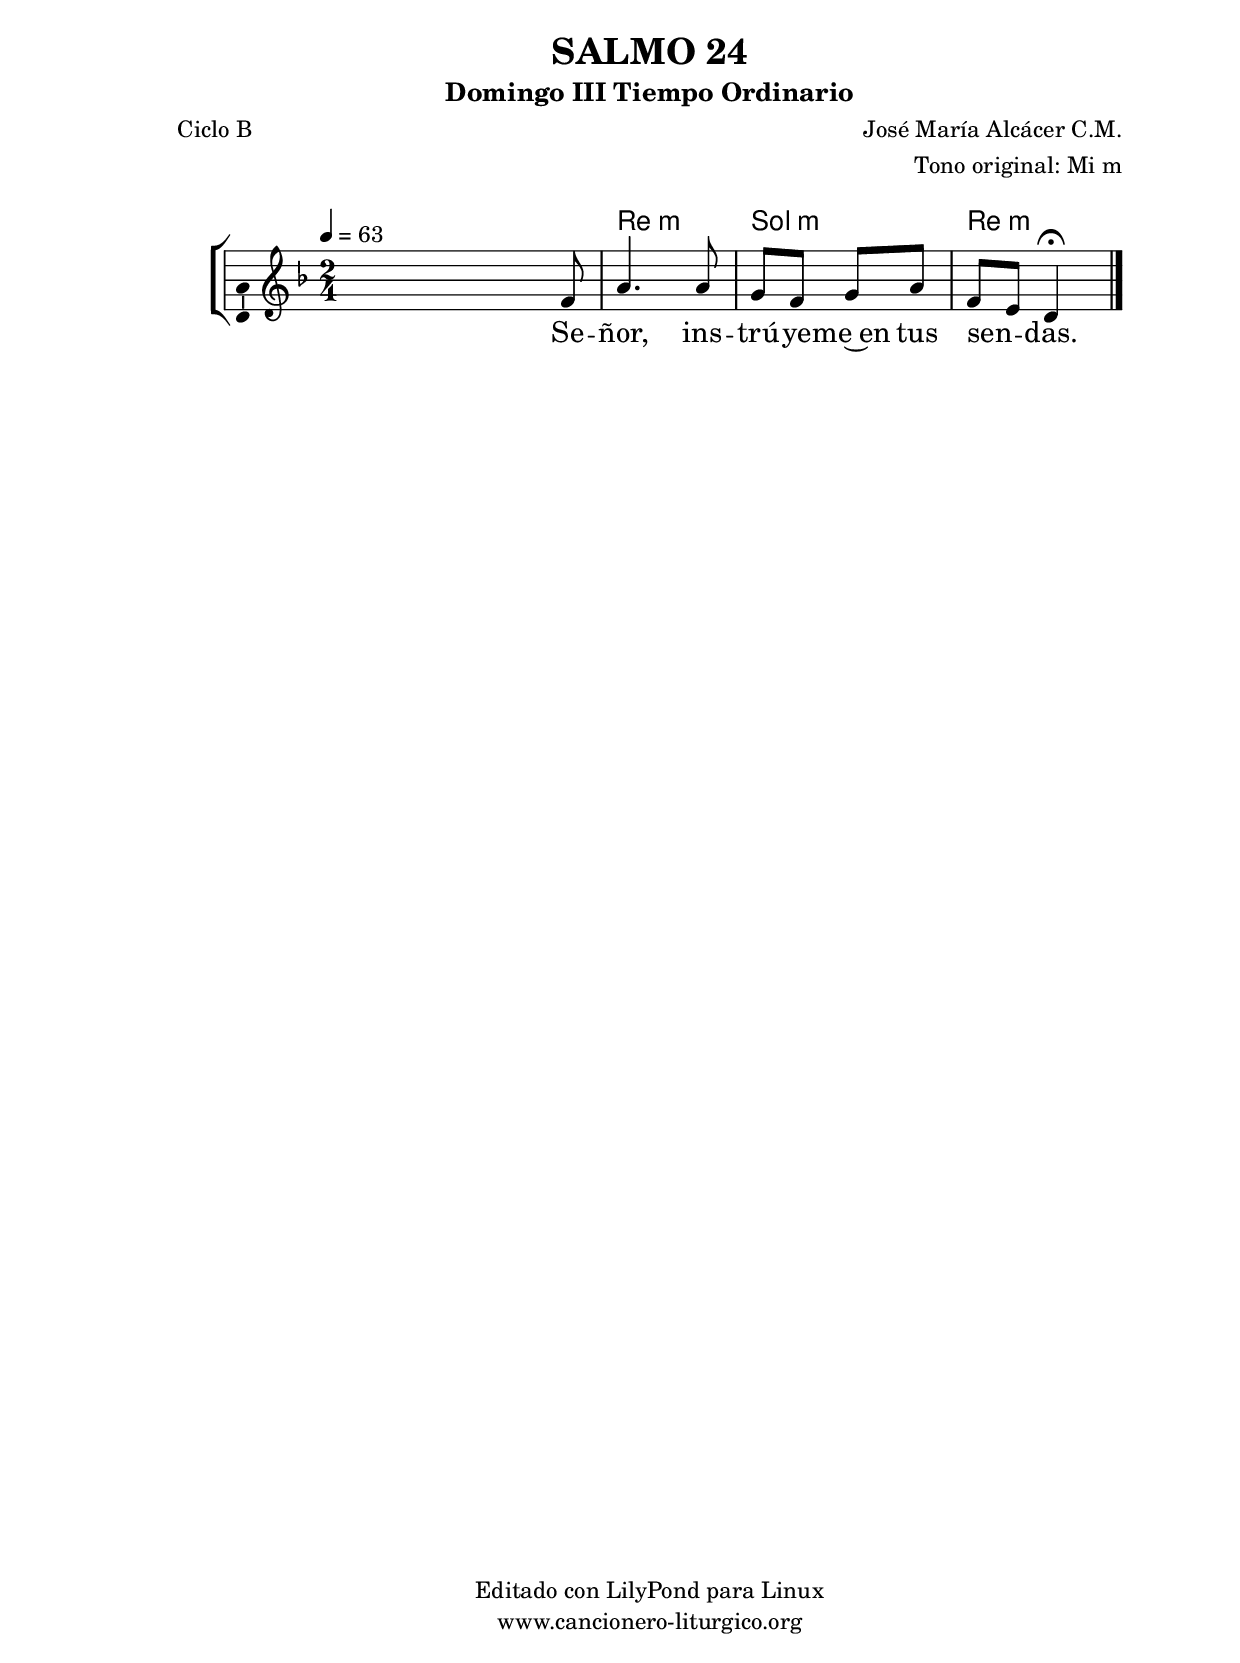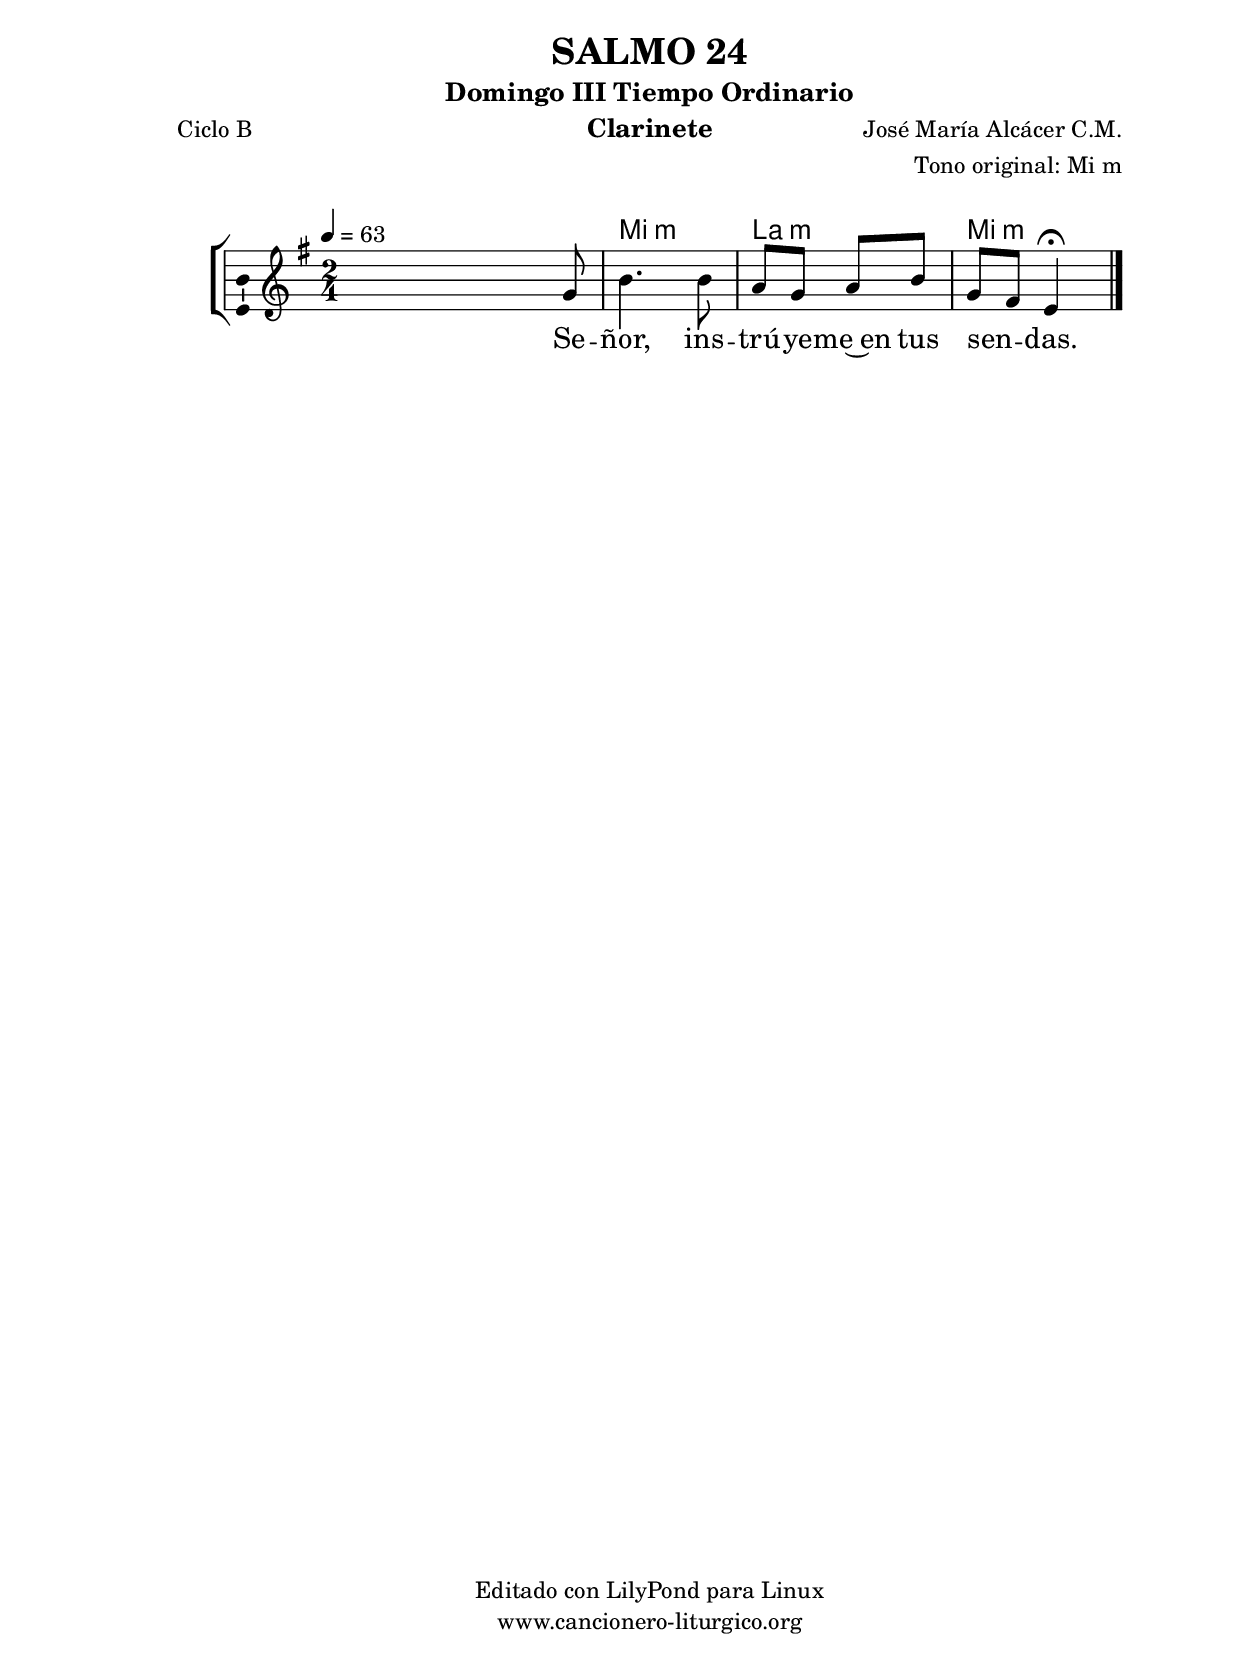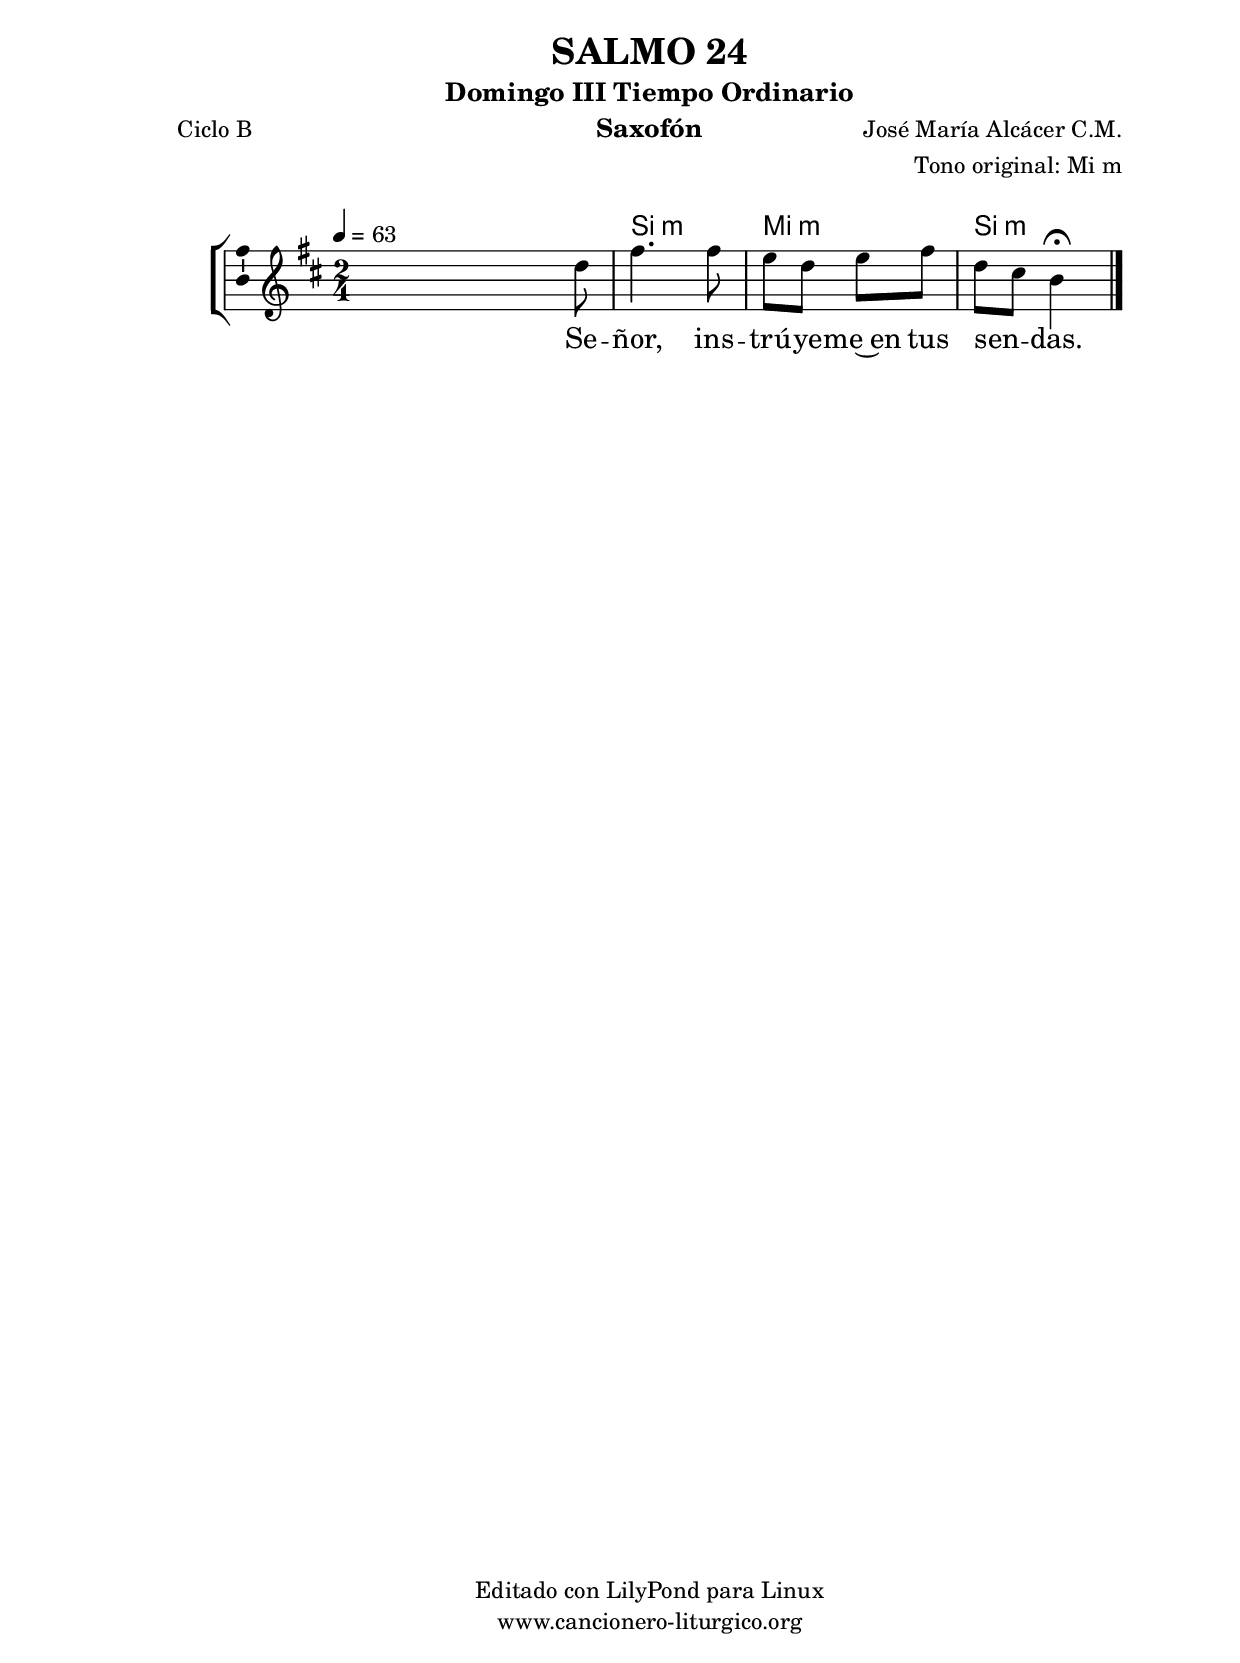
%
%para convertir .midi en .wav:
%timidity filename.midi -Ow -o finename.wav
%
%
%Para convertir de .wav a .mp3:
%lame -h -m j filename.wav
%
%
%para escuchar el midi:
%timidity nombrefichero.midi
%


%versión de lilypond para la que se ha escrito esta partitura:
\version "2.16.0"

	%Tamaño papel
	#(set-default-paper-size "a4")
	%Tamaño partitura
	#(set-global-staff-size 20)
	%No responde al pulsar sobre una nota
	#(ly:set-option 'point-and-click #f)

%parámetros del encabezamiento:
\header {
	title = "SALMO 24"
	subtitle = "Domingo III Tiempo Ordinario"
	composer = "José María Alcácer C.M."
	poet = "Ciclo B"
	meter = ""
	arranger = "Tono original: Mi m"
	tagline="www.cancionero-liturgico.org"
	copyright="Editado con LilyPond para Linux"
	}

%parámetros asociados al papel:
\paper  {
	oddHeaderMarkup = \markup {\fill-line { \on-the-fly #not-first-page \fromproperty #'header:title \on-the-fly #not-first-page \fromproperty #'header:composer }}
	evenHeaderMarkup = \markup {\fill-line { \fromproperty #'header:composer \fromproperty #'header:title }}
	#(set-paper-size "a4")
	print-page-number = ##f
	first-page-number = 1
	print-first-page-number = ##f
%	head-separation = 3.0 \cm
	top-margin = 2.0 \cm
	bottom-margin = 0.5\cm
%%%	bottom-margin = -1.0\cm
	left-margin = 3.0 \cm
	line-width = 16.0 \cm 
	indent = 8\mm
	interscoreline = 2.\mm
	between-system-space = 15\mm
%	para que las partituras no llenen la hoja:
	ragged-bottom = ##t
%	idem para la última hoja:
	ragged-last-bottom = ##f
%	para que las partituras llenen el ancho del papel:
	ragged-last = ##f
	after-title-space = 2.5 \cm
%page-count=1
%system-count=8

	%Flexible Vertical Spacing
%	markup-markup-spacing =
%	#'((basic-distance . 15) (minimum-distance . 15) (padding . 3))
	markup-system-spacing =
	#'((basic-distance . 15) (minimum-distance . 15) (padding . 3))
	system-system-spacing =
	#'((basic-distance . 15) (minimum-distance . 15) (padding . 3))
	score-system-spacing =
	#'((basic-distance . 15) (minimum-distance . 15) (padding . 5))
%	top-system-spacing = % header
%	#'((basic-distance . 8) (minimum-distance . 0) (padding . 3))
%	top-markup-spacing =
%	#'((basic-distance . 20) (minimum-distance . 20) (padding . 3))
	last-bottom-spacing = % footer
	#'((basic-distance . 5) (minimum-distance . 5) (padding . 3))
%	score-markup-spacing =
%	#'((basic-distance . 16) (minimum-distance . 13) (padding . 3))

	}


%parámetros que afectan a toda la partitura:
global =  {
	%clave de sol (G):
	\clef G
	%armadura:
	\transpose e d
	\key e \minor
	\tempo 4=63
	\set Score.tempoHideNote = ##f
	}


acordes = {
	\italianChords
	\chordmode {
	\transpose e d
{

s2
e2:m a:m e:m

	}
	}
}

melodia = 
	\transpose e d
{
	\relative c''{

\time 2/4

s4 s8 g8
b4. b8
a8 g a b
g8 fis e4 \fermata

	\bar "|."
	}
	}


texto = \lyricmode {
Se -- ñor, ins -- trú -- ye -- me~en tus sen -- _ das.
	}


acordesStaff = \context ChordNames = acordesStaff <<
	\set chordChanges = ##t
	\acordes
	>>


vozStaff = \context Voice = vozStaff
\with {\consists "Ambitus_engraver"}
<<
%	\set Staff.instrumentName = ""
%	\set Staff.shortInstrumentName = ""
%	\set Staff.midiInstrument = #"clarinet"
%	\set Staff.midiInstrument = #"cello"
%	\set Staff.midiInstrument = #"flute"
	\set Staff.midiInstrument = #"electric guitar (jazz)"
%	\set Staff.midiInstrument = #"english horn"
%	\set Staff.midiInstrument = #"violin"
%	\set Staff.midiInstrument = #"glockenspiel"
	\set Staff.midiMinimumVolume = #0.7
	\set Staff.midiMaximumVolume = #0.9
	\global
	\melodia
	>>


textoStaff = \context Lyrics = textoStaff <<
	\lyricsto vozStaff \texto
	>>

\book {
	\score {
		\context ChoirStaff {
			\override StaffGroup.SystemStartBracket #'collapse-height = #1
			\override Score.SystemStartBar #'collapse-height = #1
			<<
			\acordesStaff
			\vozStaff
			\textoStaff
			>>
			}
		\layout {
	    		\context {
				\Lyrics
				\override LyricText #'font-size = #2
				}
	   		 \context {
				\Score
				%fontSize = #3
				\override StaffSymbol #'staff-space = #(magstep +3)
				%\override Beam #'thickness = #0.55
				%\override SpacingSpanner #'spacing-increment = #1.0
				%\override Slur #'height-limit = #1.5
				}
			}
		}
	\score {
		\unfoldRepeats
		\context ChoirStaff {
			<<
			\acordesStaff
			\vozStaff
			>>
			}
		\midi {
	  		\context {
	  			\Score
				tempoWholesPerMinute = #(ly:make-moment 70 4)
				}
			}
		}
	}

%Partitura para clarinete
#(define output-suffix "C")
\book {
	\header{
		instrument = "Clarinete"
		}
	\score {
		\context ChoirStaff {
			\override StaffGroup.SystemStartBracket #'collapse-height = #1
			\override Score.SystemStartBar #'collapse-height = #1
\transpose c d
			<<
			\acordesStaff
			\vozStaff
			\textoStaff
			>>
			}
		\layout {
	    		\context {
				\Lyrics
				\override LyricText #'font-size = #2
				}
	   		 \context {
				\Score
				%fontSize = #3
				\override StaffSymbol #'staff-space = #(magstep +3)
				%\override Beam #'thickness = #0.55
				%\override SpacingSpanner #'spacing-increment = #1.0
				%\override Slur #'height-limit = #1.5
				}
			}
		}
	}

%Partitura para saxofón
#(define output-suffix "S")
\book {
	\header{
		instrument = "Saxofón"
		}
	\score {
		\context ChoirStaff {
			\override StaffGroup.SystemStartBracket #'collapse-height = #1
			\override Score.SystemStartBar #'collapse-height = #1
\transpose c a
			<<
			\acordesStaff
			\vozStaff
			\textoStaff
			>>
			}
		\layout {
	    		\context {
				\Lyrics
				\override LyricText #'font-size = #2
				}
	   		 \context {
				\Score
				%fontSize = #3
				\override StaffSymbol #'staff-space = #(magstep +3)
				%\override Beam #'thickness = #0.55
				%\override SpacingSpanner #'spacing-increment = #1.0
				%\override Slur #'height-limit = #1.5
				}
			}
		}
	}

